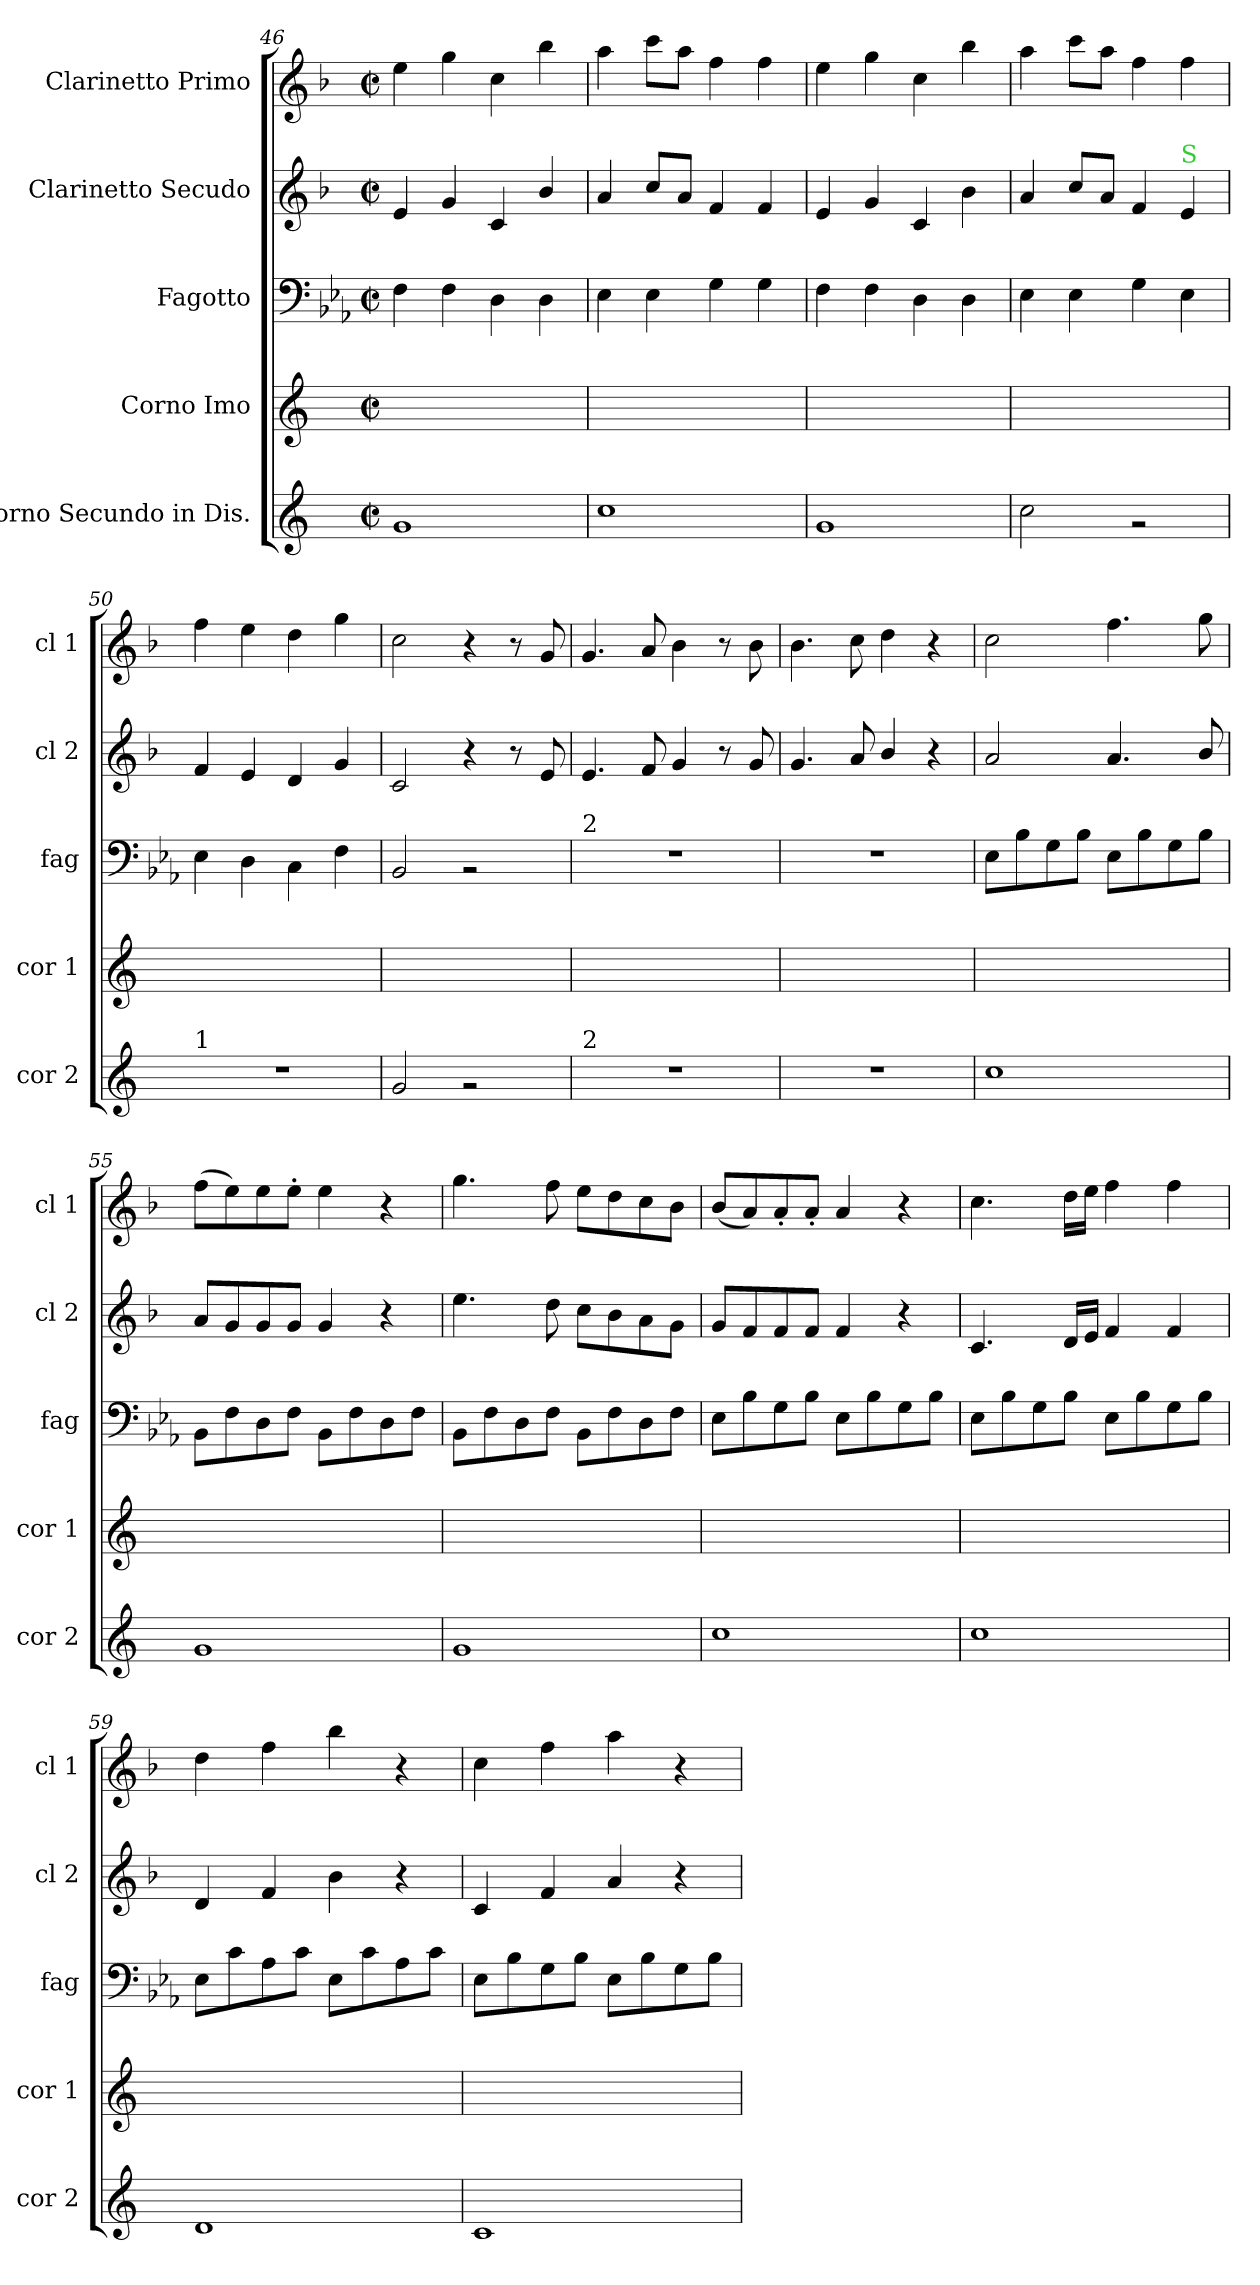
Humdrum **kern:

**kern	**kern	**kern	**kern	**kern
*part5	*part4	*part3	*part2	*part1
*staff5	*staff4	*staff3	*staff2	*staff1
*I"Corno Secundo in Dis.	*I"Corno Imo	*I"Fagotto	*I"Clarinetto Secudo	*I"Clarinetto Primo
*I'cor 2	*I'cor 1	*I'fag	*I'cl 2	*I'cl 1
*clefG2	*clefG2	*clefF4	*clefG2	*clefG2
*ITrd5c9	*ITrd5c9	*	*ITrd1c2	*ITrd1c2
*k[b-e-a-]	*k[b-e-a-]	*k[b-e-a-]	*k[b-e-a-]	*k[b-e-a-]
*E-:	*E-:	*E-:	*E-:	*E-:
*M2/2	*M2/2	*M2/2	*M2/2	*M2/2
*met(c|)	*met(c|)	*met(c|)	*met(c|)	*met(c|)
=46	=46	=46	=46	=46
1B-	1ryy	4F\	4d/	4dd\
.	.	4F\	4f/	4ff\
.	.	4D\	4B-/	4b-\
.	.	4D\	4a-/	4aa-\
=47	=47	=47	=47	=47
1e-	1ryy	4E-\	4g/	4gg\
.	.	4E-\	8b-/L	8bb-\L
.	.	.	8g/J	8gg\J
.	.	4G\	4e-/	4ee-\
.	.	4G\	4e-/	4ee-\
=48	=48	=48	=48	=48
1B-	1ryy	4F\	4d/	4dd\
.	.	4F\	4f/	4ff\
.	.	4D\	4B-/	4b-\
.	.	4D\	4a-\	4aa-\
=49	=49	=49	=49	=49
2e-\	1ryy	4E-\	4g/	4gg\
.	.	4E-\	8b-/L	8bb-\L
.	.	.	8g/J	8gg\J
2rg	.	4G\	4e-/	4ee-\
!	!	!	!LO:TX:a:color=limegreen:t=S	!
.	.	4E-\	4d/	4ee-\
=50	=50	=50	=50	=50
!LO:TX:a:t=1	!	!	!	!
1r	1ryy	4E-\	4e-/	4ee-\
.	.	4D\	4d/	4dd\
.	.	4C\	4c/	4cc\
.	.	4F\	4f/	4ff\
=51	=51	=51	=51	=51
2B-/	1ryy	2BB-/	2B-/	2b-\
2rg	.	2rBB	4r	4r
.	.	.	8r	8r
.	.	.	8d/	8f/
=52	=52	=52	=52	=52
!	!	!LO:TX:a:t=2	!	!
!LO:TX:a:t=2	!	!	!	!
1r	1ryy	1r	4.d/	4.f/
.	.	.	8e-/	8g/
.	.	.	4f/	4a-\
.	.	.	8r	8r
.	.	.	8f/	8a-\
=53	=53	=53	=53	=53
1r	1ryy	1r	4.f/	4.a-\
.	.	.	8g/	8b-\
.	.	.	4a-/	4cc\
.	.	.	4r	4r
=54	=54	=54	=54	=54
1e-	1ryy	8E-\L	2g/	2b-\
.	.	8B-\	.	.
.	.	8G\	.	.
.	.	8B-\J	.	.
.	.	8E-\L	4.g/	4.ee-\
.	.	8B-\	.	.
.	.	8G\	.	.
.	.	8B-\J	8a-/	8ff\
=55	=55	=55	=55	=55
1B-	1ryy	8BB-\L	8g/L	(8ee-\L
.	.	8F\	8f/	8dd\)
.	.	8D\	8f/	8dd\
.	.	8F\J	8f/J	8dd'\J
.	.	8BB-\L	4f/	4dd\
.	.	8F\	.	.
.	.	8D\	4r	4r
.	.	8F\J	.	.
=56	=56	=56	=56	=56
1B-	1ryy	8BB-\L	4.dd\	4.ff\
.	.	8F\	.	.
.	.	8D\	.	.
.	.	8F\J	8cc\	8ee-\
.	.	8BB-\L	8b-\L	8dd\L
.	.	8F\	8a-\	8cc\
.	.	8D\	8g\	8b-\
.	.	8F\J	8f\J	8a-\J
=57	=57	=57	=57	=57
1e-	1ryy	8E-\L	8f/L	(8a-/L
.	.	8B-\	8e-/	8g/)
.	.	8G\	8e-/	8g'/
.	.	8B-\J	8e-/J	8g'/J
.	.	8E-\L	4e-/	4g/
.	.	8B-\	.	.
.	.	8G\	4r	4r
.	.	8B-\J	.	.
=58	=58	=58	=58	=58
1e-	1ryy	8E-\L	4.B-/	4.b-\
.	.	8B-\	.	.
.	.	8G\	.	.
.	.	8B-\J	16c/LL	16cc\LL
.	.	.	16d/JJ	16dd\JJ
.	.	8E-\L	4e-/	4ee-\
.	.	8B-\	.	.
.	.	8G\	4e-/	4ee-\
.	.	8B-\J	.	.
=59	=59	=59	=59	=59
1F	1ryy	8E-\L	4c/	4cc\
.	.	8c\	.	.
.	.	8A-\	4e-/	4ee-\
.	.	8c\J	.	.
.	.	8E-\L	4a-\	4aa-\
.	.	8c\	.	.
.	.	8A-\	4r	4r
.	.	8c\J	.	.
=60	=60	=60	=60	=60
1E-	1ryy	8E-\L	4B-/	4b-\
.	.	8B-\	.	.
.	.	8G\	4e-/	4ee-\
.	.	8B-\J	.	.
.	.	8E-\L	4g/	4gg\
.	.	8B-\	.	.
.	.	8G\	4r	4r
.	.	8B-\J	.	.
=	=	=	=	=
*-	*-	*-	*-	*-
